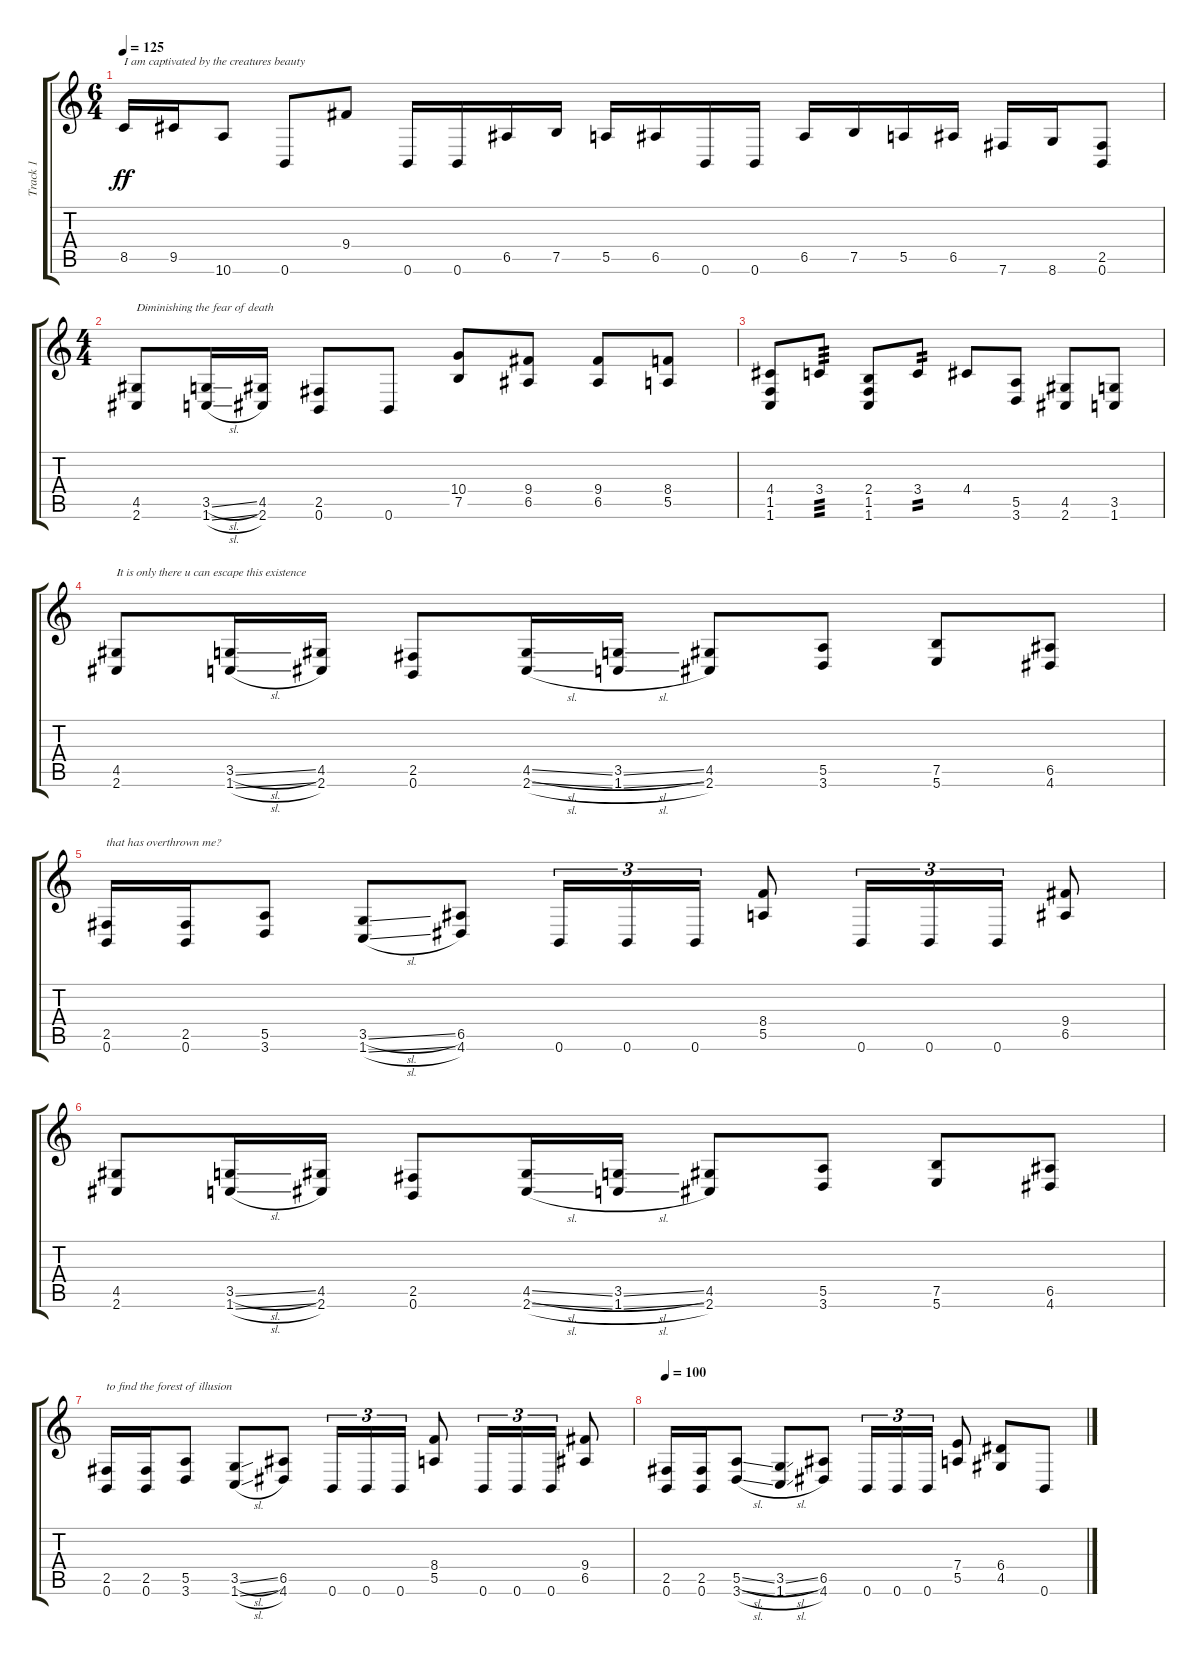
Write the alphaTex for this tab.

\track ("Track 1" "Track 1") {instrument distortionguitar}
\staff {score tabs}
\tuning (B3 Gb3 D3 A2 E2 B1) {hide}
\ts (6 4)
\tempo 125
\clef g2
\ks c
8.5.16{txt "I am captivated by the creatures beauty" dy ff} 9.5.16 10.6.8 0.6.8 9.4.8 0.6.16 0.6.16 6.5.16 7.5.16 5.5.16 6.5.16 0.6.16 0.6.16 6.5.16 7.5.16 5.5.16 6.5.16 7.6.16 8.6.16 (2.5 0.6).8 |
\ts (4 4)
(4.5 2.6).8{txt "Diminishing the fear of death"} (3.5{sl} 1.6{sl}).16 (4.5 2.6).16 (2.5 0.6).8 0.6.8 (10.4 7.5).8 (9.4 6.5).8 (9.4 6.5).8 (8.4 5.5).8 |
(4.4 1.5 1.6).8 3.4.8{tp 3} (2.4 1.5 1.6).8 3.4.8{tp 2} 4.4.8 (5.5 3.6).8 (4.5 2.6).8 (3.5 1.6).8 |
(4.5 2.6).8{txt "It is only there u can escape this existence"} (3.5{sl} 1.6{sl}).16 (4.5 2.6).16 (2.5 0.6).8 (4.5{sl} 2.6{sl}).16 (3.5{sl} 1.6{sl}).16 (4.5 2.6).8 (5.5 3.6).8 (7.5 5.6).8 (6.5 4.6).8 |
(2.5 0.6).16{txt "that has overthrown me?"} (2.5 0.6).16 (5.5 3.6).8 (3.5{sl} 1.6{sl}).8 (6.5 4.6).8 0.6.16{tu (3 2)} 0.6.16{tu (3 2)} 0.6.16{tu (3 2)} (8.4 5.5).8 0.6.16{tu (3 2)} 0.6.16{tu (3 2)} 0.6.16{tu (3 2)} (9.4 6.5).8 |
(4.5 2.6).8 (3.5{sl} 1.6{sl}).16 (4.5 2.6).16 (2.5 0.6).8 (4.5{sl} 2.6{sl}).16 (3.5{sl} 1.6{sl}).16 (4.5 2.6).8 (5.5 3.6).8 (7.5 5.6).8 (6.5 4.6).8 |
(2.5 0.6).16{txt "to find the forest of illusion"} (2.5 0.6).16 (5.5 3.6).8 (3.5{sl} 1.6{sl}).8 (6.5 4.6).8 0.6.16{tu (3 2)} 0.6.16{tu (3 2)} 0.6.16{tu (3 2)} (8.4 5.5).8 0.6.16{tu (3 2)} 0.6.16{tu (3 2)} 0.6.16{tu (3 2)} (9.4 6.5).8 |
\tempo 100
(2.5 0.6).16 (2.5 0.6).16 (5.5{sl} 3.6{sl}).8 (3.5{sl} 1.6{sl}).8 (6.5 4.6).8 0.6.16{tu (3 2)} 0.6.16{tu (3 2)} 0.6.16{tu (3 2)} (7.4 5.5).8 (6.4 4.5).8 0.6.8
